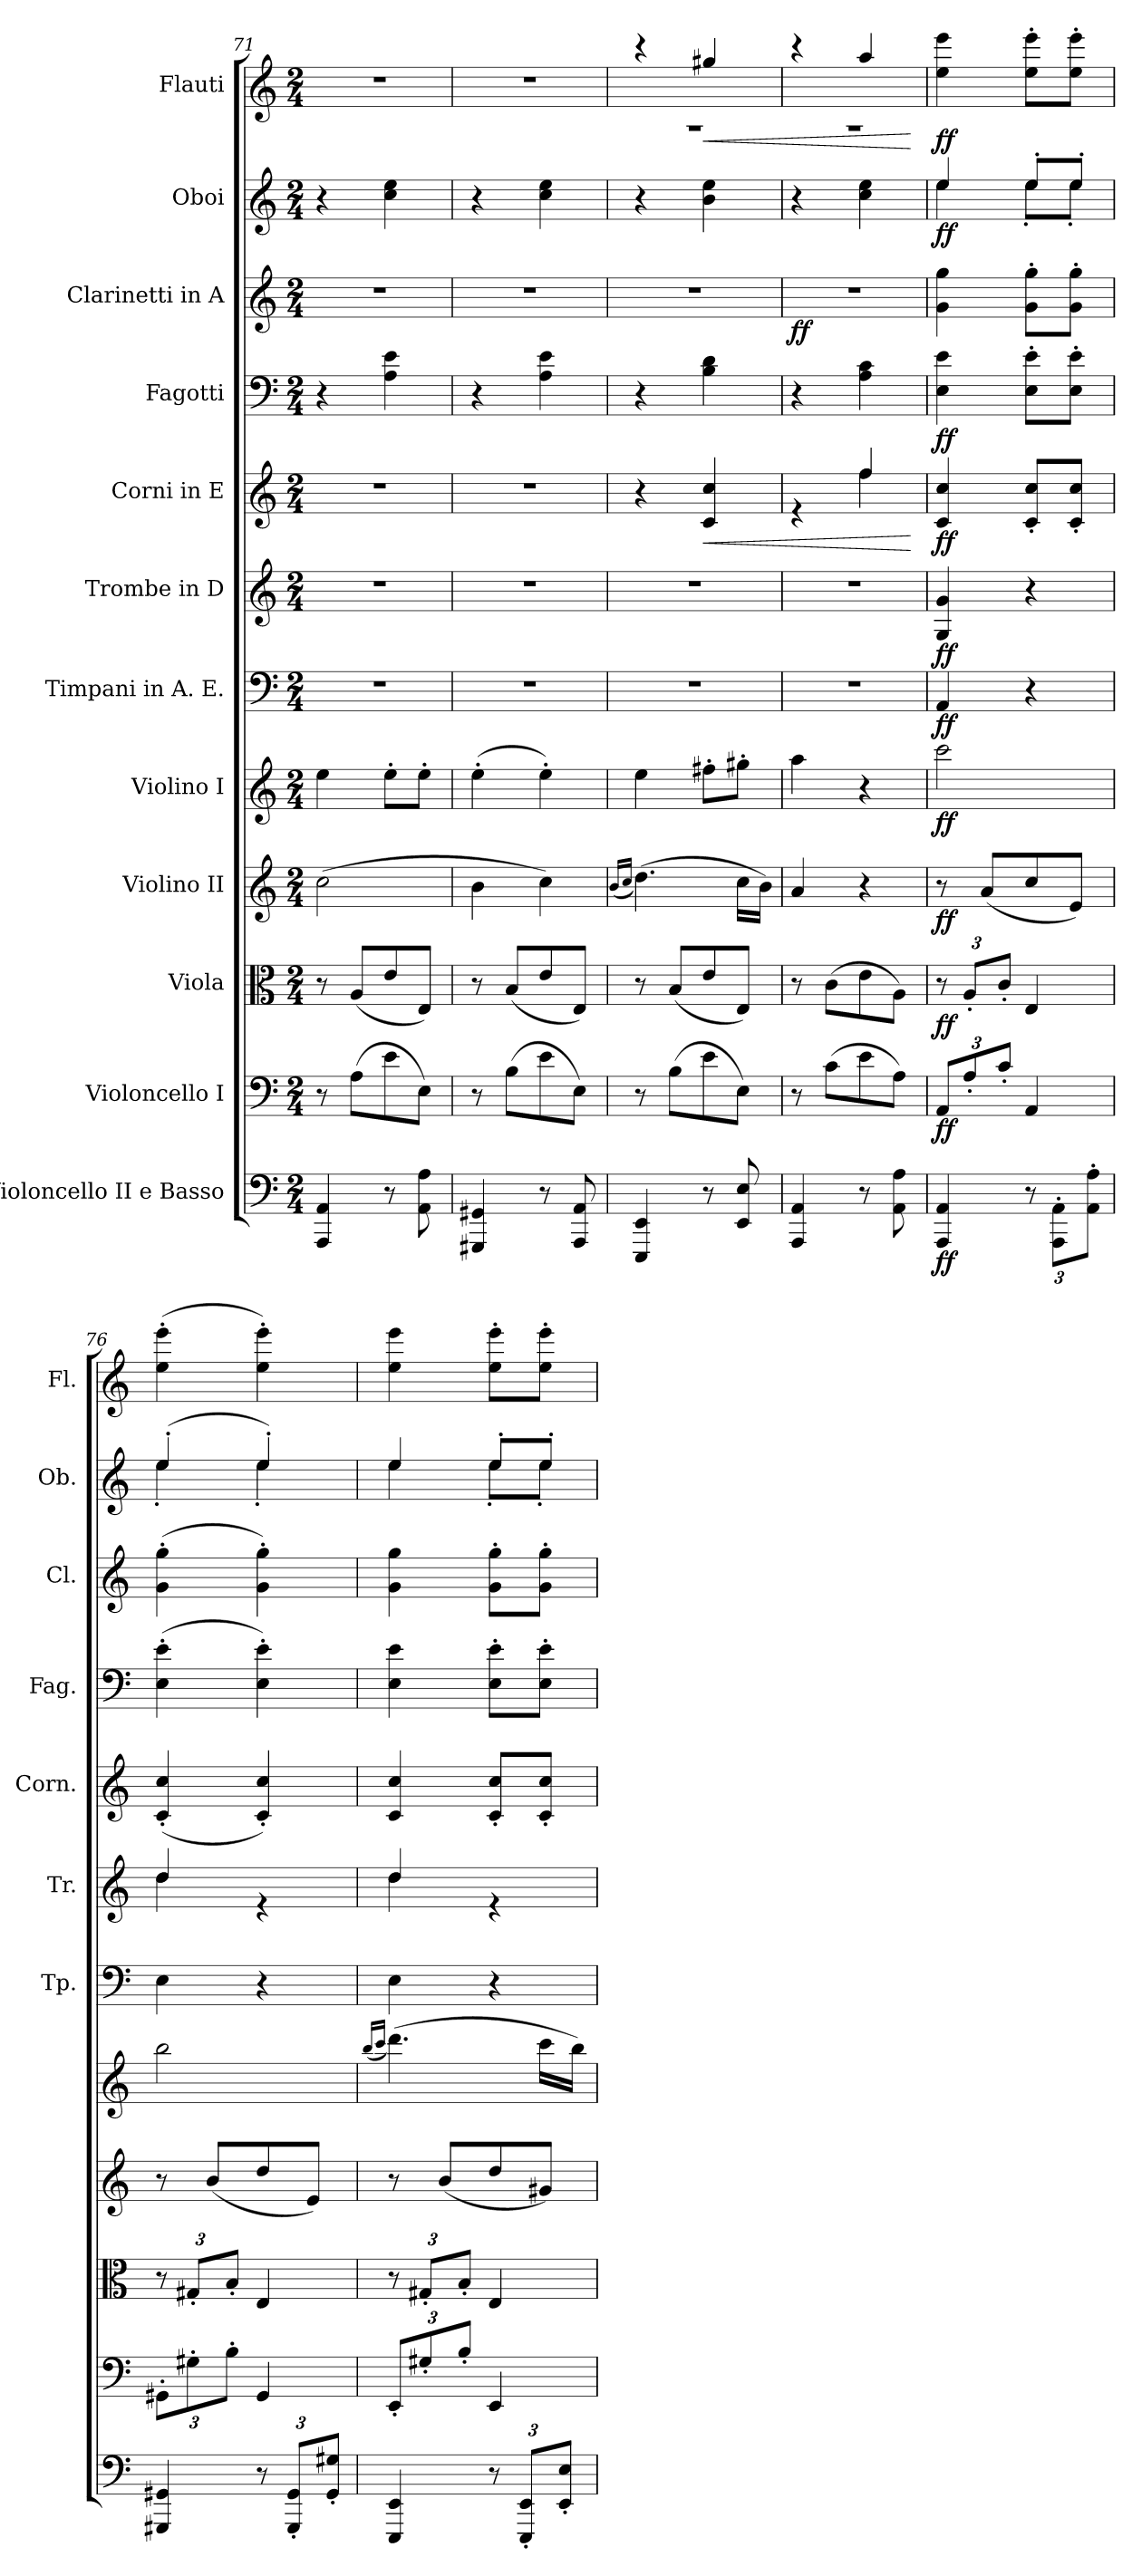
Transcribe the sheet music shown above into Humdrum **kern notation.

**kern	**dynam	**kern	**dynam	**kern	**dynam	**kern	**dynam	**kern	**dynam	**kern	**dynam	**kern	**dynam	**kern	**dynam	**kern	**dynam	**kern	**dynam	**kern	**dynam	**kern	**dynam
*part12	*part12	*part11	*part11	*part10	*part10	*part9	*part9	*part8	*part8	*part7	*part7	*part6	*part6	*part5	*part5	*part4	*part4	*part3	*part3	*part2	*part2	*part1	*part1
*staff12	*staff12	*staff11	*staff11	*staff10	*staff10	*staff9	*staff9	*staff8	*staff8	*staff7	*staff7	*staff6	*staff6	*staff5	*staff5	*staff4	*staff4	*staff3	*staff3	*staff2	*staff2	*staff1	*staff1
*I"Violoncello II e Basso	*	*I"Violoncello I	*	*I"Viola	*	*I"Violino II	*	*I"Violino I	*	*I"Timpani in A. E.	*	*I"Trombe in D	*	*I"Corni in E	*	*I"Fagotti	*	*I"Clarinetti in A	*	*I"Oboi	*	*I"Flauti	*
*	*	*	*	*	*	*	*	*	*	*I'Tp.	*	*I'Tr.	*	*I'Corn.	*	*I'Fag.	*	*I'Cl.	*	*I'Ob.	*	*I'Fl.	*
*clefF4	*	*clefF4	*	*clefC3	*	*clefG2	*	*clefG2	*	*clefF4	*	*clefG2	*	*clefG2	*	*clefF4	*	*clefG2	*	*clefG2	*	*clefG2	*
*	*	*	*	*	*	*	*	*	*	*	*	*ITrd-1c-2	*	*ITrd5c8	*	*	*	*ITrd2c3	*	*	*	*	*
*k[]	*	*k[]	*	*k[]	*	*k[]	*	*k[]	*	*k[]	*	*k[f#c#]	*	*k[f#c#g#d#]	*	*k[]	*	*k[f#c#g#]	*	*k[]	*	*k[]	*
*M2/4	*	*M2/4	*	*M2/4	*	*M2/4	*	*M2/4	*	*M2/4	*	*M2/4	*	*M2/4	*	*M2/4	*	*M2/4	*	*M2/4	*	*M2/4	*
=71	=71	=71	=71	=71	=71	=71	=71	=71	=71	=71	=71	=71	=71	=71	=71	=71	=71	=71	=71	=71	=71	=71	=71
4AAAi/ 4AAi/	.	8r	.	8r	.	(2ccj\	.	4eeZ\	.	2r	.	2r	.	2r	.	4r	.	2r	.	4r	.	2r	.
.	.	(8A\L	.	(8A/L	.	.	.	.	.	.	.	.	.	.	.	.	.	.	.	.	.	.	.
8r	.	8e\	.	8e/	.	.	.	8ee'\L	.	.	.	.	.	.	.	4A\ 4e\	.	.	.	4cc\ 4ee\	.	.	.
8AA\ 8A\	.	8E\J)	.	8E/J)	.	.	.	8ee'\J	.	.	.	.	.	.	.	.	.	.	.	.	.	.	.
=72	=72	=72	=72	=72	=72	=72	=72	=72	=72	=72	=72	=72	=72	=72	=72	=72	=72	=72	=72	=72	=72	=72	=72
4GGG#Xj/ 4GG#Xj/	.	8r	.	8r	.	4bZ\	.	(4ee'i\	.	2r	.	2r	.	2r	.	4r	.	2r	.	4r	.	2r	.
.	.	(8B\L	.	(8B/L	.	.	.	.	.	.	.	.	.	.	.	.	.	.	.	.	.	.	.
8r	.	8e\	.	8e/	.	4cc\)	.	4ee'\)	.	.	.	.	.	.	.	4A\ 4e\	.	.	.	4cc\ 4ee\	.	.	.
8AAA/ 8AA/	.	8E\J)	.	8E/J)	.	.	.	.	.	.	.	.	.	.	.	.	.	.	.	.	.	.	.
=73	=73	=73	=73	=73	=73	=73	=73	=73	=73	=73	=73	=73	=73	=73	=73	=73	=73	=73	=73	=73	=73	=73	=73
.	.	.	.	.	.	(16qb/LL	.	.	.	.	.	.	.	.	.	.	.	.	.	.	.	.	.
.	.	.	.	.	.	16qcc/JJ	.	.	.	.	.	.	.	.	.	.	.	.	.	.	.	.	.
*	*	*	*	*	*	*	*	*	*	*	*	*	*	*	*	*	*	*	*	*	*	*^	*
4EEE/ 4EE/	.	8r	.	8r	.	(4.dd\)	.	4ee\	.	2r	.	2r	.	4r	.	4r	.	2r	.	4r	.	2rA	4rccc	.
.	.	(8B\L	.	(8B/L	.	.	.	.	.	.	.	.	.	.	.	.	.	.	.	.	.	.	.	.
!	!	!	!	!	!	!	!	!	!	!	!	!	!	!	!LO:HP:b	!	!	!	!	!	!	!	!	!LO:HP:b
!	!	!	!	!	!	!	!	!	!	!	!	!	!	!	!LO:DY:n=1:b	!	!	!	!	!	!	!	!	!
!	!	!	!	!	!	!	!	!	!	!	!	!	!	!	!LO:DY:n=2:b	!	!	!	!	!	!	!	!	!LO:DY:n=1:b
!	!	!	!	!	!	!	!	!	!	!	!	!	!	!	!	!	!	!	!	!	!	!	!	!LO:DY:n=2:b
8r	.	8e\	.	8e/	.	.	.	8ff#X'\L	.	.	.	.	.	4E/ 4e/	< other-dynamics f	4B\ 4d\	.	.	.	4b\ 4ee\	.	.	4gg#X/	< other-dynamics f
8EE/ 8E/	.	8E\J)	.	8E/J)	.	16cc\LL	.	8gg#X'\J	.	.	.	.	.	.	.	.	.	.	.	.	.	.	.	.
.	.	.	.	.	.	16b\JJ)	.	.	.	.	.	.	.	.	.	.	.	.	.	.	.	.	.	.
=74	=74	=74	=74	=74	=74	=74	=74	=74	=74	=74	=74	=74	=74	=74	=74	=74	=74	=74	=74	=74	=74	=74	=74	=74
*	*	*	*	*	*	*	*	*	*	*	*	*	*	*^	*	*	*	*	*	*	*	*	*	*
!	!	!	!	!	!	!	!	!	!	!	!	!	!	!	!	!	!	!	!	!LO:DY:b	!	!	!	!	!
4AAA/ 4AA/	.	8r	.	8r	.	4a/	.	4aa\	.	2r	.	2r	.	4re	4ryy	.	4r	.	2r	ff	4r	.	2rA	4rccc	.
.	.	(8c\L	.	(8c\L	.	.	.	.	.	.	.	.	.	.	.	.	.	.	.	.	.	.	.	.	.
8r	.	8e\	.	8e\	.	4r	.	4r	.	.	.	.	.	4a/	4a\	.	4A\ 4c\	.	.	.	4cc\ 4ee\	.	.	4aa/	.
8AA\ 8A\	.	8A\J)	.	8A\J)	.	.	.	.	.	.	.	.	.	.	.	.	.	.	.	.	.	.	.	.	.
*	*	*	*	*	*	*	*	*	*	*	*	*	*	*v	*v	*	*	*	*	*	*	*	*v	*v	*
.	.	.	.	.	.	.	.	.	.	.	.	.	.	.	[	.	.	.	.	.	.	.	[
=75	=75	=75	=75	=75	=75	=75	=75	=75	=75	=75	=75	=75	=75	=75	=75	=75	=75	=75	=75	=75	=75	=75	=75
*	*	*Xbrackettup	*	*Xbrackettup	*	*	*	*	*	*	*	*	*	*	*	*	*	*	*	*	*	*	*
*	*	*	*	*	*	*	*	*	*	*	*	*	*	*	*	*	*	*	*	*^	*	*	*
!	!LO:DY:b	!	!LO:DY:b	!	!LO:DY:b	!	!LO:DY:b	!	!LO:DY:b	!	!LO:DY:b	!	!LO:DY:b	!	!LO:DY:b	!	!LO:DY:b	!	!	!	!	!LO:DY:b	!	!LO:DY:b
4AAAi/ 4AAi/	ff	12AAi/L	ff	12r	ff	8r	ff	2cccj\	ff	4AAi/	ff	4Ai/ 4ai/	ff	4EZ/ 4eZ/	ff	4EZ\ 4eZ\	ff	4eZ\ 4eeZ\	.	4eeZ/	4eeZ\	ff	4eeZ\ 4eeeZ\	ff
.	.	12A'/	.	12A'/L	.	.	.	.	.	.	.	.	.	.	.	.	.	.	.	.	.	.	.	.
.	.	.	.	.	.	(8a/L	.	.	.	.	.	.	.	.	.	.	.	.	.	.	.	.	.	.
.	.	12c'/J	.	12c'/J	.	.	.	.	.	.	.	.	.	.	.	.	.	.	.	.	.	.	.	.
*Xbrackettup	*	*	*	*	*	*	*	*	*	*	*	*	*	*	*	*	*	*	*	*	*	*	*	*
12r	.	4AAi/	.	4EZ/	.	8ccj/	.	.	.	4r	.	4r	.	8EZ/' 8eZ/'L	.	8EZ\' 8eZ\'L	.	8eZ\' 8eeZ\'L	.	8ee'Z/L	8ee'Z\L	.	8eeZ\' 8eeeZ\'L	.
12AAA\' 12AA\'L	.	.	.	.	.	.	.	.	.	.	.	.	.	.	.	.	.	.	.	.	.	.	.	.
.	.	.	.	.	.	8e/J)	.	.	.	.	.	.	.	8E/' 8e/'J	.	8E\' 8e\'J	.	8e\' 8ee\'J	.	8ee'/J	8ee'\J	.	8ee\' 8eee\'J	.
12AA\' 12A\'J	.	.	.	.	.	.	.	.	.	.	.	.	.	.	.	.	.	.	.	.	.	.	.	.
=76	=76	=76	=76	=76	=76	=76	=76	=76	=76	=76	=76	=76	=76	=76	=76	=76	=76	=76	=76	=76	=76	=76	=76	=76
*	*	*	*	*	*	*	*	*	*	*	*	*^	*	*	*	*	*	*	*	*	*	*	*	*
4GGG#Xj/ 4GG#Xj/	.	12GG#X'j\L	.	12r	.	8r	.	2bbZ\	.	4Ei\	.	4eei/	4eei\	.	(4Ei/' 4ei/'	.	(4Ei\' 4ei\'	.	(4ei\' 4eei\'	.	(4ee'i/	4ee'i\	.	(4eei\' 4eeei\'	.
.	.	12G#X'\	.	12G#X'/L	.	.	.	.	.	.	.	.	.	.	.	.	.	.	.	.	.	.	.	.	.
.	.	.	.	.	.	(8b/L	.	.	.	.	.	.	.	.	.	.	.	.	.	.	.	.	.	.	.
.	.	12B'\J	.	12B'/J	.	.	.	.	.	.	.	.	.	.	.	.	.	.	.	.	.	.	.	.	.
12r	.	4GG#j/	.	4Ei/	.	8ddV/	.	.	.	4r	.	4re	4ryy	.	4Ei/' 4ei/')	.	4Ei\' 4ei\')	.	4ei\' 4eei\')	.	4ee'i/)	4ee'i\	.	4eei\' 4eeei\')	.
12GGG#/' 12GG#/'L	.	.	.	.	.	.	.	.	.	.	.	.	.	.	.	.	.	.	.	.	.	.	.	.	.
.	.	.	.	.	.	8e/J)	.	.	.	.	.	.	.	.	.	.	.	.	.	.	.	.	.	.	.
12GG#/' 12G#X/'J	.	.	.	.	.	.	.	.	.	.	.	.	.	.	.	.	.	.	.	.	.	.	.	.	.
=77	=77	=77	=77	=77	=77	=77	=77	=77	=77	=77	=77	=77	=77	=77	=77	=77	=77	=77	=77	=77	=77	=77	=77	=77	=77
.	.	.	.	.	.	.	.	(16qbb/LL	.	.	.	.	.	.	.	.	.	.	.	.	.	.	.	.	.
.	.	.	.	.	.	.	.	16qccc/JJ	.	.	.	.	.	.	.	.	.	.	.	.	.	.	.	.	.
4EEE/ 4EE/	.	12EE'/L	.	12r	.	8r	.	(4.ddd\)	.	4E\	.	4ee/	4ee\	.	4E/ 4e/	.	4E\ 4e\	.	4e\ 4ee\	.	4ee/	4ee\	.	4ee\ 4eee\	.
.	.	12G#X'/	.	12G#X'/L	.	.	.	.	.	.	.	.	.	.	.	.	.	.	.	.	.	.	.	.	.
.	.	.	.	.	.	(8b/L	.	.	.	.	.	.	.	.	.	.	.	.	.	.	.	.	.	.	.
.	.	12B'/J	.	12B'/J	.	.	.	.	.	.	.	.	.	.	.	.	.	.	.	.	.	.	.	.	.
12r	.	4EE/	.	4E/	.	8dd/	.	.	.	4r	.	4re	4ryy	.	8E/' 8e/'L	.	8E\' 8e\'L	.	8e\' 8ee\'L	.	8ee'/L	8ee'\L	.	8ee\' 8eee\'L	.
12EEE/' 12EE/'L	.	.	.	.	.	.	.	.	.	.	.	.	.	.	.	.	.	.	.	.	.	.	.	.	.
.	.	.	.	.	.	8g#X/J)	.	16ccci\LL	.	.	.	.	.	.	8Ej/' 8ej/'J	.	8Ej\' 8ej\'J	.	8ej\' 8eej\'J	.	8ee'j/J	8ee'j\J	.	8eej\' 8eeej\'J	.
12EE/' 12E/'J	.	.	.	.	.	.	.	.	.	.	.	.	.	.	.	.	.	.	.	.	.	.	.	.	.
.	.	.	.	.	.	.	.	16bb\JJ)	.	.	.	.	.	.	.	.	.	.	.	.	.	.	.	.	.
*	*	*	*	*	*	*	*	*	*	*	*	*v	*v	*	*	*	*	*	*	*	*v	*v	*	*	*
=	=	=	=	=	=	=	=	=	=	=	=	=	=	=	=	=	=	=	=	=	=	=	=
*-	*-	*-	*-	*-	*-	*-	*-	*-	*-	*-	*-	*-	*-	*-	*-	*-	*-	*-	*-	*-	*-	*-	*-
